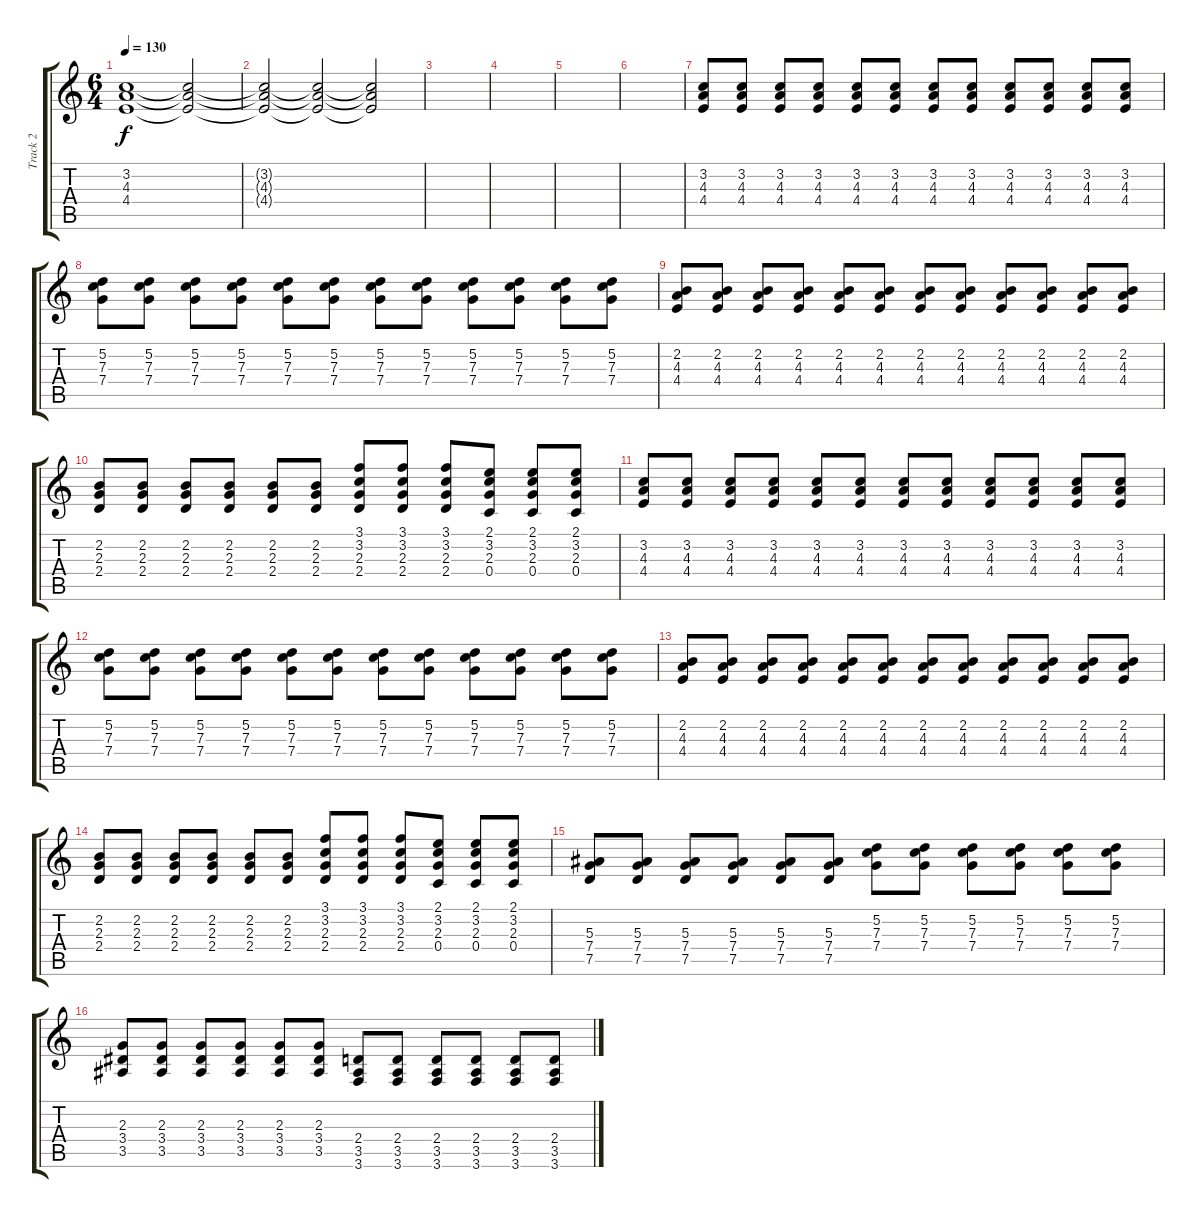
\track ("Track 2" "Track 2") {instrument distortionguitar}
\staff {score tabs}
\tuning (D4 A3 F3 C3 G2 D2) {hide}
\ts (6 4)
\tempo 130
\clef g2
\ks c
(3.2 4.3 4.4).1{dy f} (3.2{t} 4.3{t} 4.4{t}).2 |
(3.2{t} 4.3{t} 4.4{t}).2 (3.2{t} 4.3{t} 4.4{t}).2 (3.2{t} 4.3{t} 4.4{t}).2 |
|
|
|
|
(3.2 4.3 4.4).8 (3.2 4.3 4.4).8 (3.2 4.3 4.4).8 (3.2 4.3 4.4).8 (3.2 4.3 4.4).8 (3.2 4.3 4.4).8 (3.2 4.3 4.4).8 (3.2 4.3 4.4).8 (3.2 4.3 4.4).8 (3.2 4.3 4.4).8 (3.2 4.3 4.4).8 (3.2 4.3 4.4).8 |
(5.2 7.3 7.4).8 (5.2 7.3 7.4).8 (5.2 7.3 7.4).8 (5.2 7.3 7.4).8 (5.2 7.3 7.4).8 (5.2 7.3 7.4).8 (5.2 7.3 7.4).8 (5.2 7.3 7.4).8 (5.2 7.3 7.4).8 (5.2 7.3 7.4).8 (5.2 7.3 7.4).8 (5.2 7.3 7.4).8 |
(2.2 4.3 4.4).8 (2.2 4.3 4.4).8 (2.2 4.3 4.4).8 (2.2 4.3 4.4).8 (2.2 4.3 4.4).8 (2.2 4.3 4.4).8 (2.2 4.3 4.4).8 (2.2 4.3 4.4).8 (2.2 4.3 4.4).8 (2.2 4.3 4.4).8 (2.2 4.3 4.4).8 (2.2 4.3 4.4).8 |
(2.2 2.3 2.4).8 (2.2 2.3 2.4).8 (2.2 2.3 2.4).8 (2.2 2.3 2.4).8 (2.2 2.3 2.4).8 (2.2 2.3 2.4).8 (3.1 3.2 2.3 2.4).8 (3.1 3.2 2.3 2.4).8 (3.1 3.2 2.3 2.4).8 (2.1 3.2 2.3 0.4).8 (2.1 3.2 2.3 0.4).8 (2.1 3.2 2.3 0.4).8 |
(3.2 4.3 4.4).8 (3.2 4.3 4.4).8 (3.2 4.3 4.4).8 (3.2 4.3 4.4).8 (3.2 4.3 4.4).8 (3.2 4.3 4.4).8 (3.2 4.3 4.4).8 (3.2 4.3 4.4).8 (3.2 4.3 4.4).8 (3.2 4.3 4.4).8 (3.2 4.3 4.4).8 (3.2 4.3 4.4).8 |
(5.2 7.3 7.4).8 (5.2 7.3 7.4).8 (5.2 7.3 7.4).8 (5.2 7.3 7.4).8 (5.2 7.3 7.4).8 (5.2 7.3 7.4).8 (5.2 7.3 7.4).8 (5.2 7.3 7.4).8 (5.2 7.3 7.4).8 (5.2 7.3 7.4).8 (5.2 7.3 7.4).8 (5.2 7.3 7.4).8 |
(2.2 4.3 4.4).8 (2.2 4.3 4.4).8 (2.2 4.3 4.4).8 (2.2 4.3 4.4).8 (2.2 4.3 4.4).8 (2.2 4.3 4.4).8 (2.2 4.3 4.4).8 (2.2 4.3 4.4).8 (2.2 4.3 4.4).8 (2.2 4.3 4.4).8 (2.2 4.3 4.4).8 (2.2 4.3 4.4).8 |
(2.2 2.3 2.4).8 (2.2 2.3 2.4).8 (2.2 2.3 2.4).8 (2.2 2.3 2.4).8 (2.2 2.3 2.4).8 (2.2 2.3 2.4).8 (3.1 3.2 2.3 2.4).8 (3.1 3.2 2.3 2.4).8 (3.1 3.2 2.3 2.4).8 (2.1 3.2 2.3 0.4).8 (2.1 3.2 2.3 0.4).8 (2.1 3.2 2.3 0.4).8 |
(5.3 7.4 7.5).8 (5.3 7.4 7.5).8 (5.3 7.4 7.5).8 (5.3 7.4 7.5).8 (5.3 7.4 7.5).8 (5.3 7.4 7.5).8 (5.2 7.3 7.4).8 (5.2 7.3 7.4).8 (5.2 7.3 7.4).8 (5.2 7.3 7.4).8 (5.2 7.3 7.4).8 (5.2 7.3 7.4).8 |
(2.3 3.4 3.5).8 (2.3 3.4 3.5).8 (2.3 3.4 3.5).8 (2.3 3.4 3.5).8 (2.3 3.4 3.5).8 (2.3 3.4 3.5).8 (2.4 3.5 3.6).8 (2.4 3.5 3.6).8 (2.4 3.5 3.6).8 (2.4 3.5 3.6).8 (2.4 3.5 3.6).8 (2.4 3.5 3.6).8
